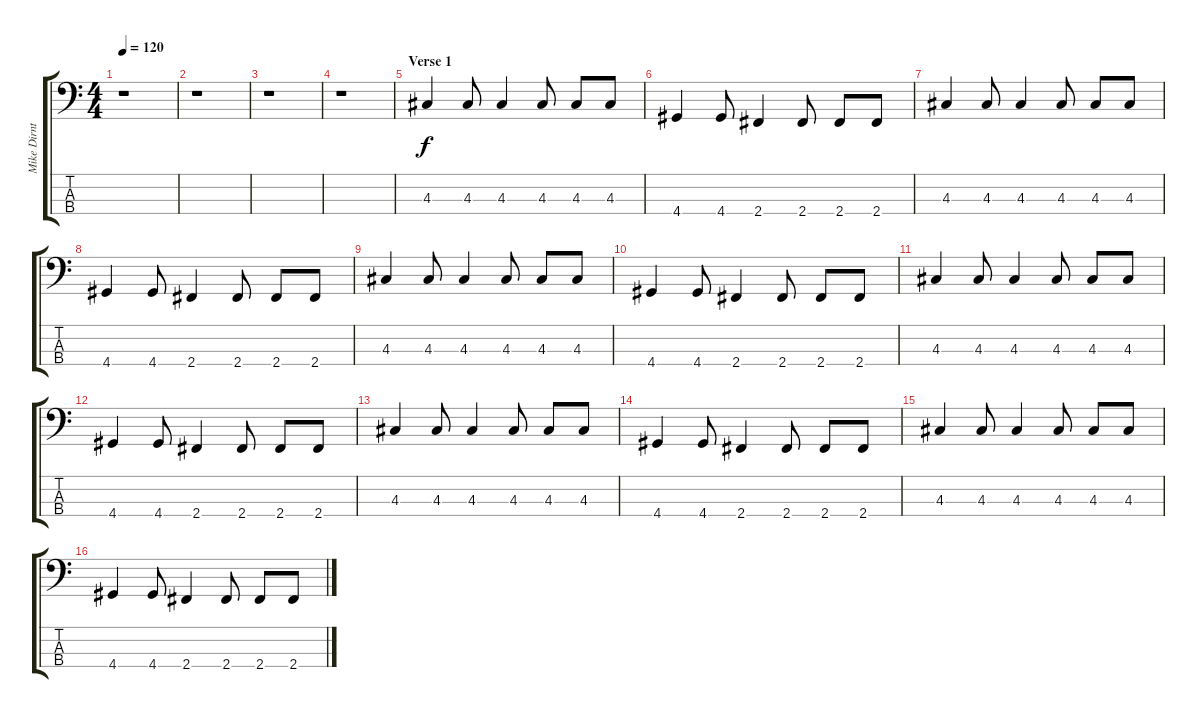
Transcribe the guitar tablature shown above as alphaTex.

\track ("Mike Dirnt" "Mike Dirnt") {instrument electricbasspick}
\staff {score tabs}
\tuning (G2 D2 A1 E1) {hide}
\ts (4 4)
\tempo 120
\clef f4
\ks c
r.1{dy f} |
r.1 |
r.1 |
r.1 |
\section ("" "Verse 1")
4.3.4 4.3.8 4.3.4 4.3.8 4.3.8 4.3.8 |
4.4.4 4.4.8 2.4.4 2.4.8 2.4.8 2.4.8 |
4.3.4 4.3.8 4.3.4 4.3.8 4.3.8 4.3.8 |
4.4.4 4.4.8 2.4.4 2.4.8 2.4.8 2.4.8 |
4.3.4 4.3.8 4.3.4 4.3.8 4.3.8 4.3.8 |
4.4.4 4.4.8 2.4.4 2.4.8 2.4.8 2.4.8 |
4.3.4 4.3.8 4.3.4 4.3.8 4.3.8 4.3.8 |
4.4.4 4.4.8 2.4.4 2.4.8 2.4.8 2.4.8 |
4.3.4 4.3.8 4.3.4 4.3.8 4.3.8 4.3.8 |
4.4.4 4.4.8 2.4.4 2.4.8 2.4.8 2.4.8 |
4.3.4 4.3.8 4.3.4 4.3.8 4.3.8 4.3.8 |
4.4.4 4.4.8 2.4.4 2.4.8 2.4.8 2.4.8
